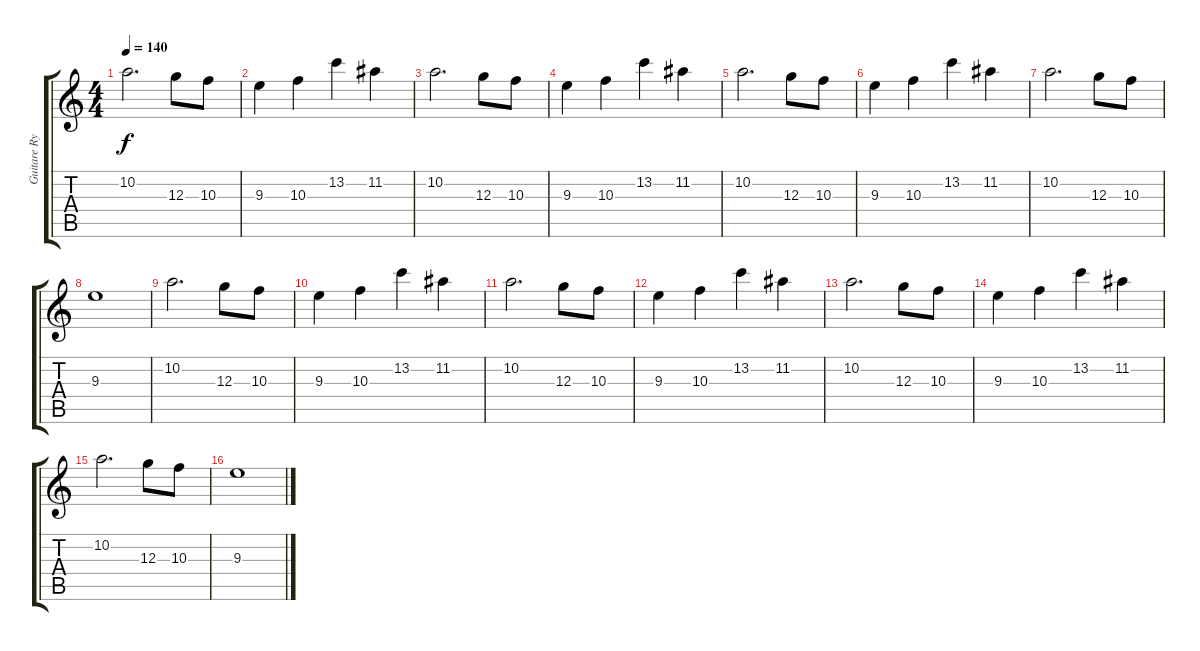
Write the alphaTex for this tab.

\track ("Guitare Rythme" "Guitare Ry") {instrument distortionguitar}
\staff {score tabs}
\tuning (E4 B3 G3 D3 A2 E2) {hide}
\ts (4 4)
\tempo 140
\clef g2
\ks c
10.2.2{d dy f volume 8} 12.3.8 10.3.8 |
9.3.4 10.3.4 13.2.4 11.2.4 |
10.2.2{d} 12.3.8 10.3.8 |
9.3.4 10.3.4 13.2.4 11.2.4 |
10.2.2{d} 12.3.8 10.3.8 |
9.3.4 10.3.4 13.2.4 11.2.4 |
10.2.2{d} 12.3.8 10.3.8 |
9.3.1 |
10.2.2{d} 12.3.8 10.3.8 |
9.3.4 10.3.4 13.2.4 11.2.4 |
10.2.2{d} 12.3.8 10.3.8 |
9.3.4 10.3.4 13.2.4 11.2.4 |
10.2.2{d} 12.3.8 10.3.8 |
9.3.4 10.3.4 13.2.4 11.2.4 |
10.2.2{d} 12.3.8 10.3.8 |
9.3.1
